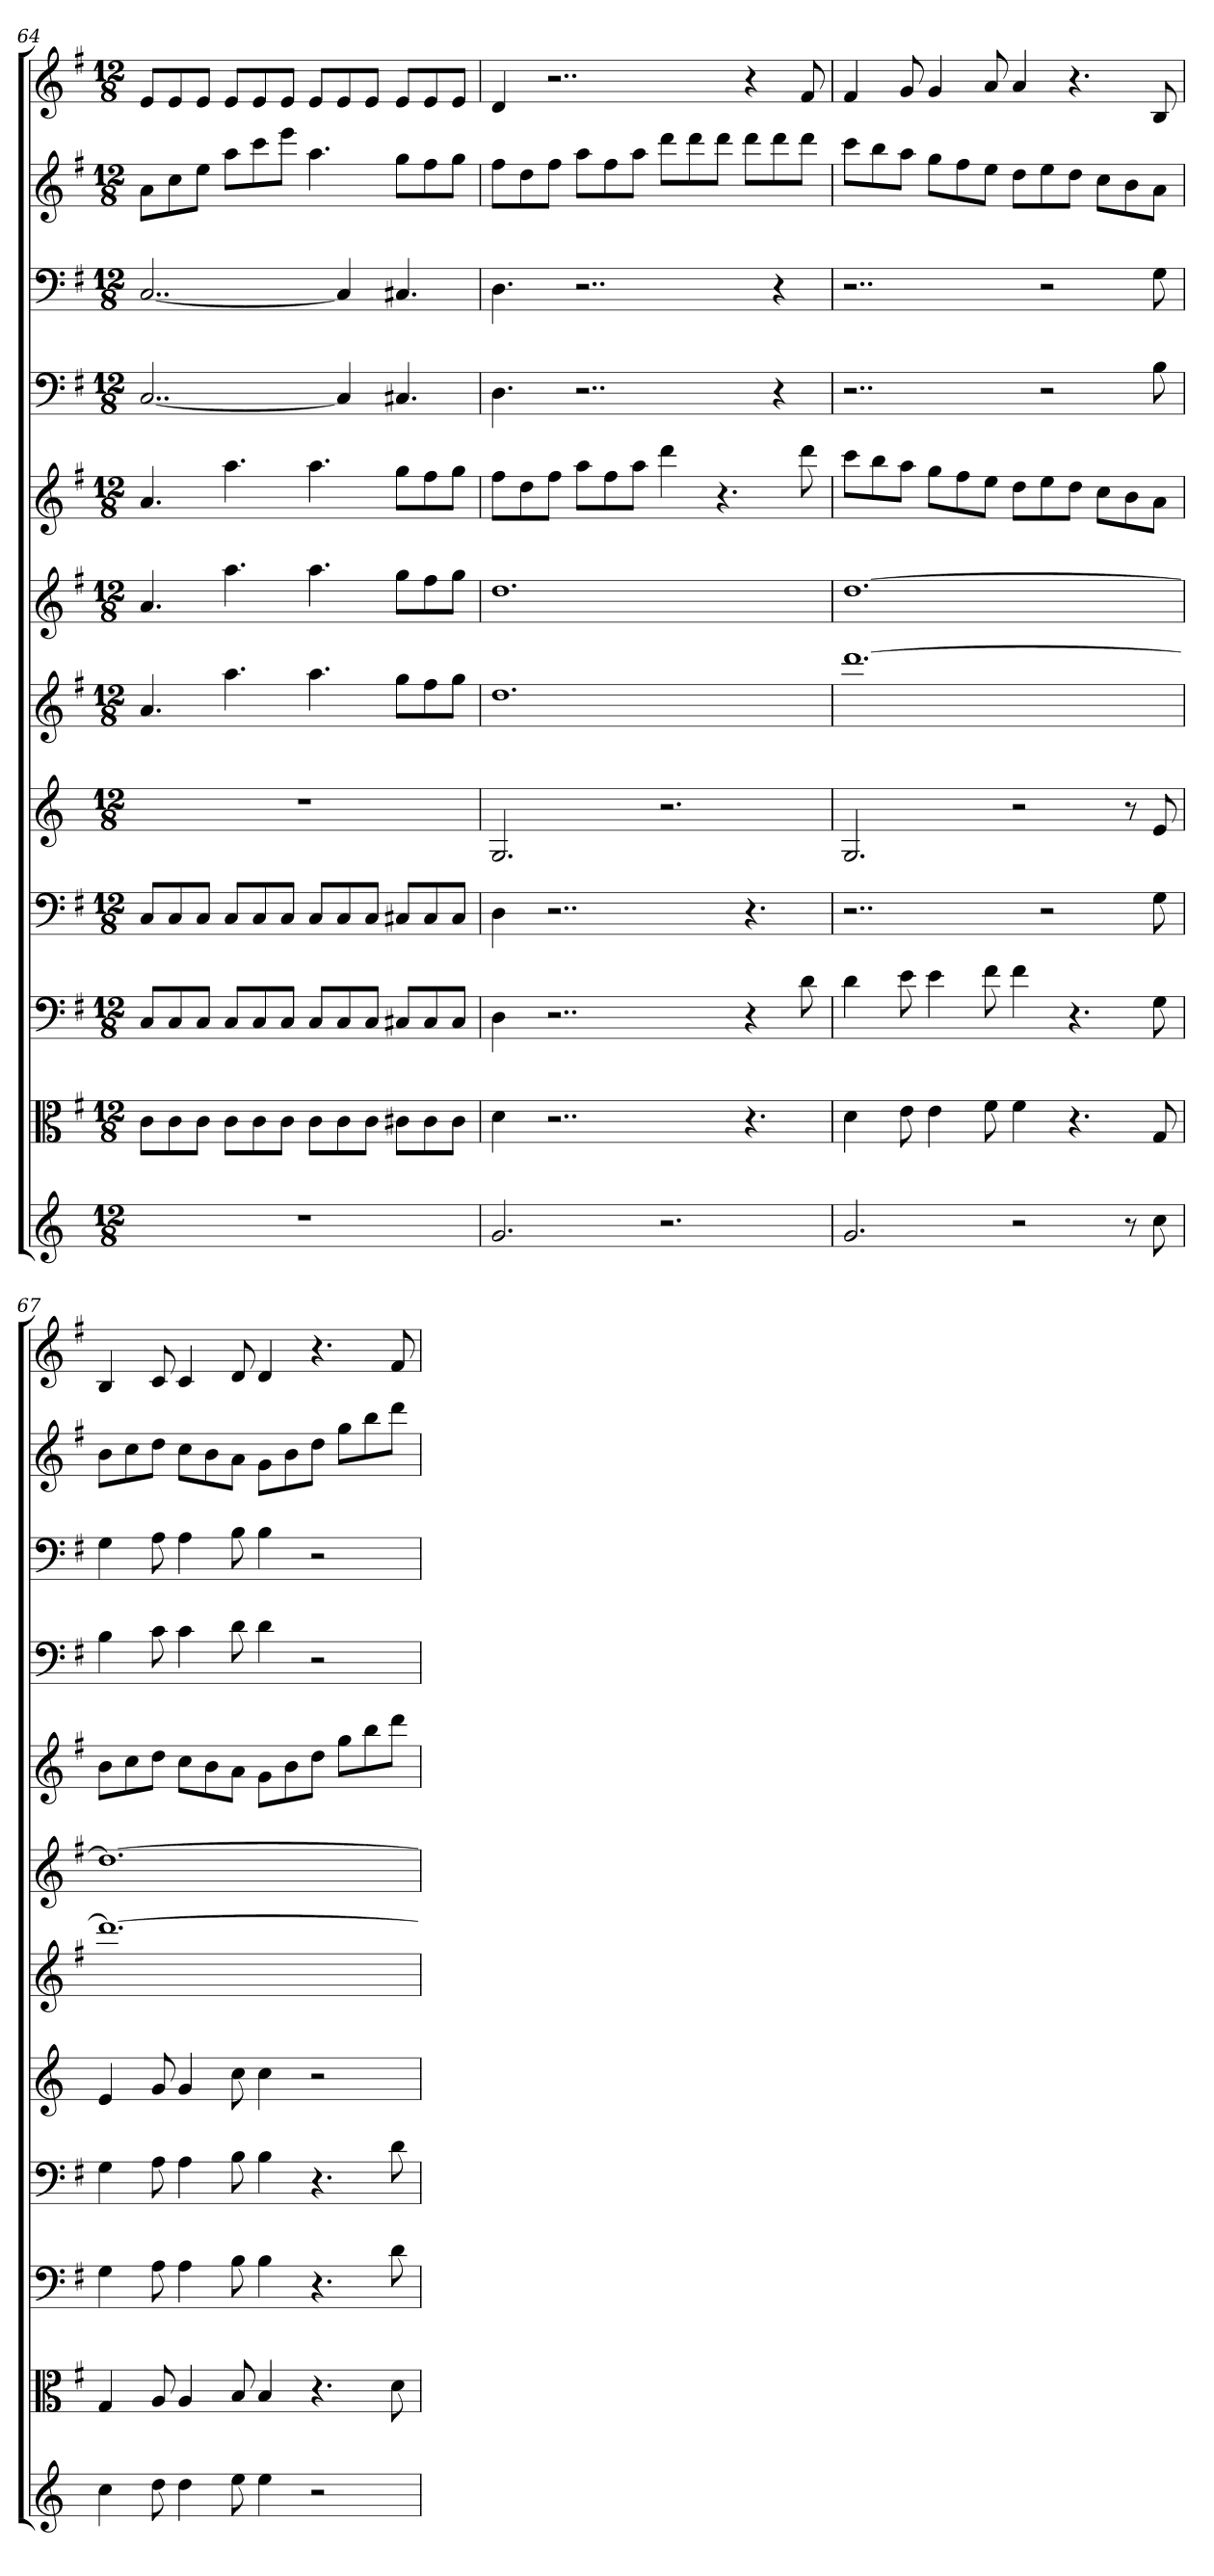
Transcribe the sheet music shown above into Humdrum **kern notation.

**kern	**kern	**kern	**kern	**kern	**kern	**kern	**kern	**kern	**kern	**kern	**kern
*part12	*part11	*part10	*part9	*part8	*part7	*part6	*part5	*part4	*part3	*part2	*part1
*staff12	*staff11	*staff10	*staff9	*staff8	*staff7	*staff6	*staff5	*staff4	*staff3	*staff2	*staff1
*	*clefC3	*clefF4	*clefF4	*	*	*	*	*clefF4	*clefF4	*	*
*k[]	*k[f#]	*k[f#]	*k[f#]	*k[]	*k[f#]	*k[f#]	*k[f#]	*k[f#]	*k[f#]	*k[f#]	*k[f#]
*M12/8	*M12/8	*M12/8	*M12/8	*M12/8	*M12/8	*M12/8	*M12/8	*M12/8	*M12/8	*M12/8	*M12/8
=64	=64	=64	=64	=64	=64	=64	=64	=64	=64	=64	=64
1.r	8c\L	8C/L	8C/L	1.r	4.a	4.a	4.a	[2..C	[2..C	8aL	8eL
.	8c\	8C/	8C/	.	.	.	.	.	.	8cc	8e
.	8c\J	8C/J	8C/J	.	.	.	.	.	.	8eeJ	8eJ
.	8c\L	8C/L	8C/L	.	4.aa	4.aa	4.aa	.	.	8aaL	8eL
.	8c\	8C/	8C/	.	.	.	.	.	.	8ccc	8e
.	8c\J	8C/J	8C/J	.	.	.	.	.	.	8eeeJ	8eJ
.	8c\L	8C/L	8C/L	.	4.aa	4.aa	4.aa	.	.	4.aa	8eL
.	8c\	8C/	8C/	.	.	.	.	4C]	4C]	.	8e
.	8c\J	8C/J	8C/J	.	.	.	.	.	.	.	8eJ
.	8c#X\L	8C#X/L	8C#X/L	.	8ggL	8ggL	8ggL	4.C#X	4.C#X	8ggL	8eL
.	8c#\	8C#/	8C#/	.	8ff#	8ff#	8ff#	.	.	8ff#	8e
.	8c#\J	8C#/J	8C#/J	.	8ggJ	8ggJ	8ggJ	.	.	8ggJ	8eJ
=65	=65	=65	=65	=65	=65	=65	=65	=65	=65	=65	=65
2.g	4d	4D	4D	2.G	1.dd	1.dd	8ff#L	4.D	4.D	8ff#L	4d
.	.	.	.	.	.	.	8dd	.	.	8dd	.
.	2..r	2..r	2..r	.	.	.	8ff#J	.	.	8ff#J	2..r
.	.	.	.	.	.	.	8aaL	2..r	2..r	8aaL	.
.	.	.	.	.	.	.	8ff#	.	.	8ff#	.
.	.	.	.	.	.	.	8aaJ	.	.	8aaJ	.
2.r	.	.	.	2.r	.	.	4ddd	.	.	8dddL	.
.	.	.	.	.	.	.	.	.	.	8ddd	.
.	.	.	.	.	.	.	4.r	.	.	8dddJ	.
.	4.r	4r	4.r	.	.	.	.	.	.	8dddL	4r
.	.	.	.	.	.	.	.	4r	4r	8ddd	.
.	.	8d	.	.	.	.	8ddd	.	.	8dddJ	8f#
=66	=66	=66	=66	=66	=66	=66	=66	=66	=66	=66	=66
2.g	4d	4d	2..r	2.G	[1.ddd	[1.dd	8cccL	2..r	2..r	8cccL	4f#
.	.	.	.	.	.	.	8bb	.	.	8bb	.
.	8e	8e	.	.	.	.	8aaJ	.	.	8aaJ	8g
.	4e	4e	.	.	.	.	8ggL	.	.	8ggL	4g
.	.	.	.	.	.	.	8ff#	.	.	8ff#	.
.	8f#	8f#	.	.	.	.	8eeJ	.	.	8eeJ	8a
2r	4f#	4f#	.	2r	.	.	8ddL	.	.	8ddL	4a
.	.	.	2r	.	.	.	8ee	2r	2r	8ee	.
.	4.r	4.r	.	.	.	.	8ddJ	.	.	8ddJ	4.r
.	.	.	.	.	.	.	8ccL	.	.	8ccL	.
8r	.	.	.	8r	.	.	8b	.	.	8b	.
8cc	8G	8G	8G	8e	.	.	8aJ	8B	8G	8aJ	8B
=67	=67	=67	=67	=67	=67	=67	=67	=67	=67	=67	=67
4cc	4G	4G	4G	4e	1.ddd_	1.dd_	8bL	4B	4G	8bL	4B
.	.	.	.	.	.	.	8cc	.	.	8cc	.
8dd	8A	8A	8A	8g	.	.	8ddJ	8c	8A	8ddJ	8c
4dd	4A	4A	4A	4g	.	.	8ccL	4c	4A	8ccL	4c
.	.	.	.	.	.	.	8b	.	.	8b	.
8ee	8B	8B	8B	8cc	.	.	8aJ	8d	8B	8aJ	8d
4ee	4B	4B	4B	4cc	.	.	8gL	4d	4B	8gL	4d
.	.	.	.	.	.	.	8b	.	.	8b	.
2r	4.r	4.r	4.r	2r	.	.	8ddJ	2r	2r	8ddJ	4.r
.	.	.	.	.	.	.	8ggL	.	.	8ggL	.
.	.	.	.	.	.	.	8bb	.	.	8bb	.
.	8d	8d	8d	.	.	.	8dddJ	.	.	8dddJ	8f#
=	=	=	=	=	=	=	=	=	=	=	=
*-	*-	*-	*-	*-	*-	*-	*-	*-	*-	*-	*-
